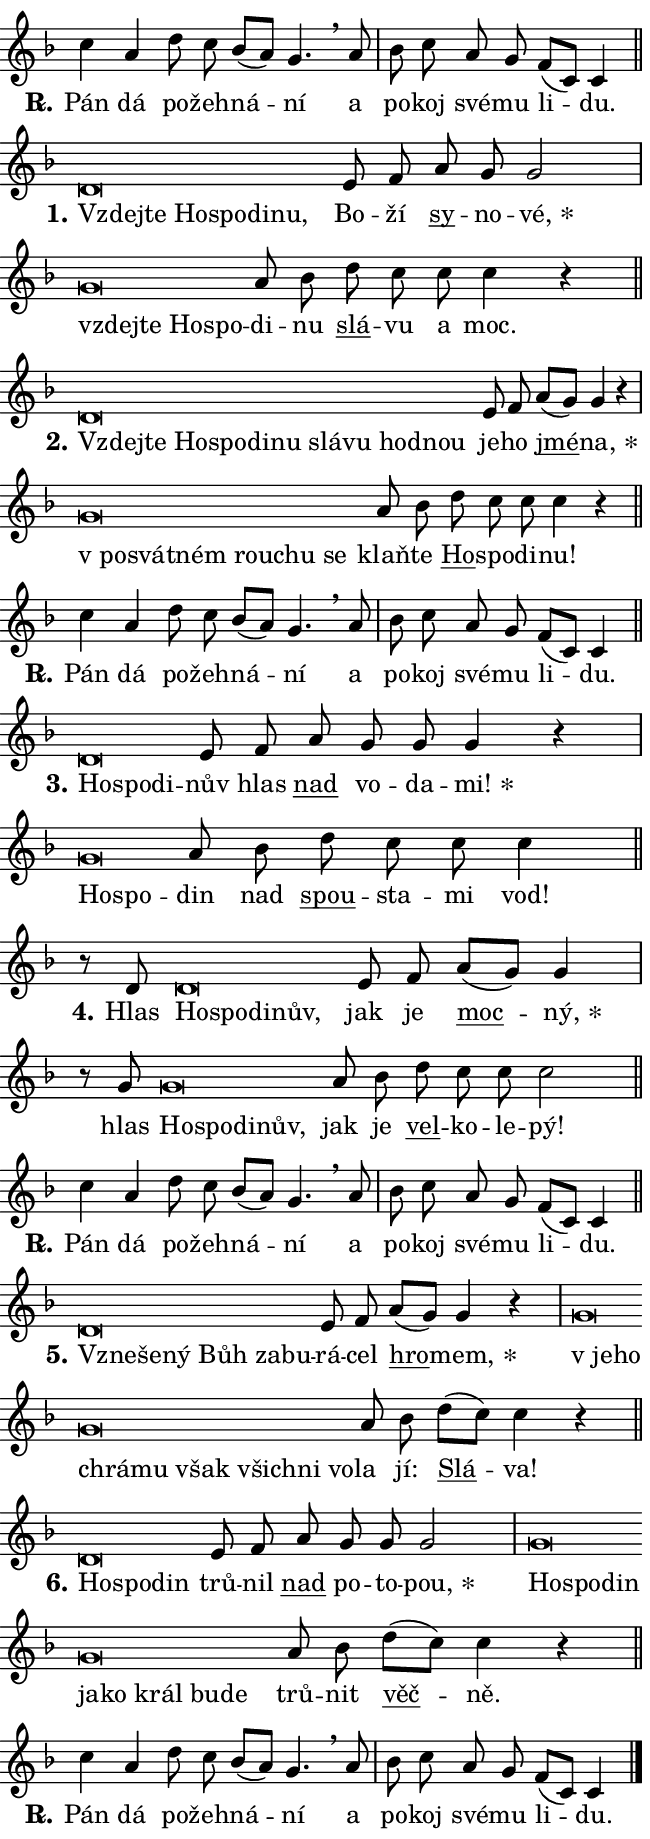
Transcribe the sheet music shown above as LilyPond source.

\version "2.24.0"
\header { tagline = "" }
\paper {
  indent = 0\cm
  top-margin = 0\cm
  right-margin = 0.13\cm % to fit lyric hyphens
  bottom-margin = 0\cm
  left-margin = 0\cm
  paper-width = 11\cm
  page-breaking = #ly:one-page-breaking
  system-system-spacing.basic-distance = #11
  score-system-spacing.basic-distance = #11
  ragged-last = ##f
}


%% Author: Thomas Morley
%% https://lists.gnu.org/archive/html/lilypond-user/2020-05/msg00002.html
#(define (line-position grob)
"Returns position of @var[grob} in current system:
   @code{'start}, if at first time-step
   @code{'end}, if at last time-step
   @code{'middle} otherwise
"
  (let* ((col (ly:item-get-column grob))
         (ln (ly:grob-object col 'left-neighbor))
         (rn (ly:grob-object col 'right-neighbor))
         (col-to-check-left (if (ly:grob? ln) ln col))
         (col-to-check-right (if (ly:grob? rn) rn col))
         (break-dir-left
           (and
             (ly:grob-property col-to-check-left 'non-musical #f)
             (ly:item-break-dir col-to-check-left)))
         (break-dir-right
           (and
             (ly:grob-property col-to-check-right 'non-musical #f)
             (ly:item-break-dir col-to-check-right))))
        (cond ((eqv? 1 break-dir-left) 'start)
              ((eqv? -1 break-dir-right) 'end)
              (else 'middle))))

#(define (tranparent-at-line-position vctor)
  (lambda (grob)
  "Relying on @code{line-position} select the relevant enry from @var{vctor}.
Used to determine transparency,"
    (case (line-position grob)
      ((end) (not (vector-ref vctor 0)))
      ((middle) (not (vector-ref vctor 1)))
      ((start) (not (vector-ref vctor 2))))))

noteHeadBreakVisibility =
#(define-music-function (break-visibility)(vector?)
"Makes @code{NoteHead}s transparent relying on @var{break-visibility}"
#{
  \override NoteHead.transparent =
    #(tranparent-at-line-position break-visibility)
#})

#(define delete-ledgers-for-transparent-note-heads
  (lambda (grob)
    "Reads whether a @code{NoteHead} is transparent.
If so this @code{NoteHead} is removed from @code{'note-heads} from
@var{grob}, which is supposed to be @code{LedgerLineSpanner}.
As a result ledgers are not printed for this @code{NoteHead}"
    (let* ((nhds-array (ly:grob-object grob 'note-heads))
           (nhds-list
             (if (ly:grob-array? nhds-array)
                 (ly:grob-array->list nhds-array)
                 '()))
           ;; Relies on the transparent-property being done before
           ;; Staff.LedgerLineSpanner.after-line-breaking is executed.
           ;; This is fragile ...
           (to-keep
             (remove
               (lambda (nhd)
                 (ly:grob-property nhd 'transparent #f))
               nhds-list)))
      ;; TODO find a better method to iterate over grob-arrays, similiar
      ;; to filter/remove etc for lists
      ;; For now rebuilt from scratch
      (set! (ly:grob-object grob 'note-heads)  '())
      (for-each
        (lambda (nhd)
          (ly:pointer-group-interface::add-grob grob 'note-heads nhd))
        to-keep))))

squashNotes = {
  \override NoteHead.X-extent = #'(-0.2 . 0.2)
  \override NoteHead.Y-extent = #'(-0.75 . 0)
  \override NoteHead.stencil =
    #(lambda (grob)
       (let ((pos (ly:grob-property grob 'staff-position)))
         (begin
           (if (< pos -7) (display "ERROR: Lower brevis then expected\n") (display ""))
           (if (<= pos -6) ly:text-interface::print ly:note-head::print))))
}
unSquashNotes = {
  \revert NoteHead.X-extent
  \revert NoteHead.Y-extent
  \revert NoteHead.stencil
}

hideNotes = \noteHeadBreakVisibility #begin-of-line-visible
unHideNotes = \noteHeadBreakVisibility #all-visible

% work-around for resetting accidentals
% https://lilypond.org/doc/v2.23/Documentation/notation/displaying-rhythms#unmetered-music
cadenzaMeasure = {
  \cadenzaOff
  \partial 1024 s1024
  \cadenzaOn
}

#(define-markup-command (accent layout props text) (markup?)
  "Underline accented syllable"
  (interpret-markup layout props
    #{\markup \override #'(offset . 4.3) \underline { #text }#}))

responsum = \markup \concat {
  "R" \hspace #-1.05 \path #0.1 #'((moveto 0 0.07) (lineto 0.9 0.8)) \hspace #0.05 "."
}

spaceSize = #0.6828661417322834 % exact space size for TeX Gyre Schola

\layout {
  \context {
    \Staff
    \remove "Time_signature_engraver"
    \override LedgerLineSpanner.after-line-breaking = #delete-ledgers-for-transparent-note-heads
  }
  \context {
    \Lyrics {
      \override LyricSpace.minimum-distance = \spaceSize
      \override LyricText.font-name = #"TeX Gyre Schola"
      \override LyricText.font-size = 1
      \override StanzaNumber.font-name = #"TeX Gyre Schola Bold"
      \override StanzaNumber.font-size = 1
    }
  }
  \context {
    \Score 
    \override NoteHead.text =
      #(lambda (grob) 
        (let ((pos (ly:grob-property grob 'staff-position)))
          #{\markup {
            \combine
              \halign #-0.55 \raise #(if (= pos -6) 0 0.5) \override #'(thickness . 2) \draw-line #'(3.2 . 0)
              \musicglyph "noteheads.sM1"
          }#}))
  }
}

% magnetic-lyrics.ily
%
%   written by
%     Jean Abou Samra <jean@abou-samra.fr>
%     Werner Lemberg <wl@gnu.org>
%
%   adapted by
%     Jiri Hon <jiri.hon@gmail.com>
%
% Version 2022-Apr-15

% https://www.mail-archive.com/lilypond-user@gnu.org/msg149350.html

#(define (Left_hyphen_pointer_engraver context)
   "Collect syllable-hyphen-syllable occurrences in lyrics and store
them in properties.  This engraver only looks to the left.  For
example, if the lyrics input is @code{foo -- bar}, it does the
following.

@itemize @bullet
@item
Set the @code{text} property of the @code{LyricHyphen} grob between
@q{foo} and @q{bar} to @code{foo}.

@item
Set the @code{left-hyphen} property of the @code{LyricText} grob with
text @q{foo} to the @code{LyricHyphen} grob between @q{foo} and
@q{bar}.
@end itemize

Use this auxiliary engraver in combination with the
@code{lyric-@/text::@/apply-@/magnetic-@/offset!} hook."
   (let ((hyphen #f)
         (text #f))
     (make-engraver
      (acknowledgers
       ((lyric-syllable-interface engraver grob source-engraver)
        (set! text grob)))
      (end-acknowledgers
       ((lyric-hyphen-interface engraver grob source-engraver)
        ;(when (not (grob::has-interface grob 'lyric-space-interface))
          (set! hyphen grob)));)
      ((stop-translation-timestep engraver)
       (when (and text hyphen)
         (ly:grob-set-object! text 'left-hyphen hyphen))
       (set! text #f)
       (set! hyphen #f)))))

#(define (lyric-text::apply-magnetic-offset! grob)
   "If the space between two syllables is less than the value in
property @code{LyricText@/.details@/.squash-threshold}, move the right
syllable to the left so that it gets concatenated with the left
syllable.

Use this function as a hook for
@code{LyricText@/.after-@/line-@/breaking} if the
@code{Left_@/hyphen_@/pointer_@/engraver} is active."
   (let ((hyphen (ly:grob-object grob 'left-hyphen #f)))
     (when hyphen
       (let ((left-text (ly:spanner-bound hyphen LEFT)))
         (when (grob::has-interface left-text 'lyric-syllable-interface)
           (let* ((common (ly:grob-common-refpoint grob left-text X))
                  (this-x-ext (ly:grob-extent grob common X))
                  (left-x-ext
                   (begin
                     ;; Trigger magnetism for left-text.
                     (ly:grob-property left-text 'after-line-breaking)
                     (ly:grob-extent left-text common X)))
                  ;; `delta` is the gap width between two syllables.
                  (delta (- (interval-start this-x-ext)
                            (interval-end left-x-ext)))
                  (details (ly:grob-property grob 'details))
                  (threshold (assoc-get 'squash-threshold details 0.2)))
             (when (< delta threshold)
               (let* (;; We have to manipulate the input text so that
                      ;; ligatures crossing syllable boundaries are not
                      ;; disabled.  For languages based on the Latin
                      ;; script this is essentially a beautification.
                      ;; However, for non-Western scripts it can be a
                      ;; necessity.
                      (lt (ly:grob-property left-text 'text))
                      (rt (ly:grob-property grob 'text))
                      (is-space (grob::has-interface hyphen 'lyric-space-interface))
                      (space (if is-space " " ""))
                      (extra-delta (if is-space spaceSize 0))
                      ;; Append new syllable.
                      (ltrt-space (if (and (string? lt) (string? rt))
                                (string-append lt space rt)
                                (make-concat-markup (list lt space rt))))
                      ;; Right-align `ltrt` to the right side.
                      (ltrt-space-markup (grob-interpret-markup
                               grob
                               (make-translate-markup
                                (cons (interval-length this-x-ext) 0)
                                (make-right-align-markup ltrt-space)))))
                 (begin
                   ;; Don't print `left-text`.
                   (ly:grob-set-property! left-text 'stencil #f)
                   ;; Set text and stencil (which holds all collected
                   ;; syllables so far) and shift it to the left.
                   (ly:grob-set-property! grob 'text ltrt-space)
                   (ly:grob-set-property! grob 'stencil ltrt-space-markup)
                   (ly:grob-translate-axis! grob (- (- delta extra-delta)) X))))))))))


#(define (lyric-hyphen::displace-bounds-first grob)
   ;; Make very sure this callback isn't triggered too early.
   (let ((left (ly:spanner-bound grob LEFT))
         (right (ly:spanner-bound grob RIGHT)))
     (ly:grob-property left 'after-line-breaking)
     (ly:grob-property right 'after-line-breaking)
     (ly:lyric-hyphen::print grob)))

squashThreshold = #0.4

\layout {
  \context {
    \Lyrics
    \consists #Left_hyphen_pointer_engraver
    \override LyricText.after-line-breaking =
      #lyric-text::apply-magnetic-offset!
    \override LyricHyphen.stencil = #lyric-hyphen::displace-bounds-first
    \override LyricText.details.squash-threshold = \squashThreshold
    \override LyricHyphen.minimum-distance = 0
    \override LyricHyphen.minimum-length = \squashThreshold
  }
}

squashText = \override LyricText.details.squash-threshold = 9999
unSquashText = \override LyricText.details.squash-threshold = \squashThreshold

leftText = \override LyricText.self-alignment-X = #LEFT
unLeftText = \revert LyricText.self-alignment-X

starOffset = #(lambda (grob) 
                (let ((x_offset (ly:self-alignment-interface::aligned-on-x-parent grob)))
                  (if (= x_offset 0) 0 (+ x_offset 1.2))))

star = #(define-music-function (syllable)(string?)
"Append star separator at the end of a syllable"
#{
  \once \override LyricText.X-offset = #starOffset
  \lyricmode { \markup {
    #syllable
    \override #'((font-name . "TeX Gyre Schola Bold")) \hspace #0.2 \lower #0.65 \larger "*"
  } }
#})

starAccent = #(define-music-function (syllable)(string?)
"Append star separator at the end of a syllable and make accent"
#{
  \once \override LyricText.X-offset = #starOffset
  \lyricmode { \markup {
    \accent #syllable
    \override #'((font-name . "TeX Gyre Schola Bold")) \hspace #0.2 \lower #0.65 \larger "*"
  } }
#})

breath = #(define-music-function (syllable)(string?)
"Append breathing indicator at the end of a syllable"
#{
  \lyricmode { \markup { #syllable "+" } }
#})

optionalBreath = #(define-music-function (syllable)(string?)
"Append optional breathing indicator at the end of a syllable"
#{
  \lyricmode { \markup { #syllable "(+)" } }
#})


\score {
    <<
        \new Voice = "melody" { \cadenzaOn \key f \major \relative { c''4 a d8 c bes[( a)] g4. \breathe a8 \cadenzaMeasure \bar "|" bes c \bar "" a g \bar "" f[( c)] c4 \cadenzaMeasure \bar "||" \break } }
        \new Lyrics \lyricsto "melody" { \lyricmode { \set stanza = \responsum
Pán dá po -- žeh -- ná -- ní a po -- koj své -- mu li -- du. } }
    >>
    \layout {}
}

\score {
    <<
        \new Voice = "melody" { \cadenzaOn \key f \major \relative { \squashNotes d'\breve*1/16 \hideNotes \breve*1/16 \bar "" \breve*1/16 \bar "" \breve*1/16 \bar "" \breve*1/16 \breve*1/16 \bar "" \unHideNotes \unSquashNotes e8 f \bar "" a g g2 \cadenzaMeasure \bar "|" \squashNotes g\breve*1/16 \hideNotes \breve*1/16 \bar "" \breve*1/16 \breve*1/16 \bar "" \unHideNotes \unSquashNotes a8 bes \bar "" d c c c4 r \cadenzaMeasure \bar "||" \break } }
        \new Lyrics \lyricsto "melody" { \lyricmode { \set stanza = "1."
\leftText Vzdej -- \squashText te Ho -- spo -- di -- nu, \unLeftText \unSquashText Bo -- ží \markup \accent sy -- no -- \star vé, \leftText vzdej -- \squashText te Ho -- spo -- \unLeftText \unSquashText di -- nu \markup \accent slá -- vu a moc. } }
    >>
    \layout {}
}

\score {
    <<
        \new Voice = "melody" { \cadenzaOn \key f \major \relative { \squashNotes d'\breve*1/16 \hideNotes \breve*1/16 \bar "" \breve*1/16 \bar "" \breve*1/16 \bar "" \breve*1/16 \bar "" \breve*1/16 \bar "" \breve*1/16 \bar "" \breve*1/16 \bar "" \breve*1/16 \breve*1/16 \bar "" \unHideNotes \unSquashNotes e8 f \bar "" a[( g)] g4 r \cadenzaMeasure \bar "|" \squashNotes g\breve*1/16 \hideNotes \breve*1/16 \bar "" \breve*1/16 \bar "" \breve*1/16 \bar "" \breve*1/16 \breve*1/16 \bar "" \unHideNotes \unSquashNotes a8 bes \bar "" d c c c4 r \cadenzaMeasure \bar "||" \break } }
        \new Lyrics \lyricsto "melody" { \lyricmode { \set stanza = "2."
\leftText Vzdej -- \squashText te Ho -- spo -- di -- nu slá -- vu hod -- nou \unLeftText \unSquashText je -- ho \markup \accent jmé -- \star na, \leftText "v po" -- \squashText svát -- ném rou -- chu se \unLeftText \unSquashText klaň -- te \markup \accent Ho -- spo -- di -- nu! } }
    >>
    \layout {}
}

\score {
    <<
        \new Voice = "melody" { \cadenzaOn \key f \major \relative { c''4 a d8 c bes[( a)] g4. \breathe a8 \cadenzaMeasure \bar "|" bes c \bar "" a g \bar "" f[( c)] c4 \cadenzaMeasure \bar "||" \break } }
        \new Lyrics \lyricsto "melody" { \lyricmode { \set stanza = \responsum
Pán dá po -- žeh -- ná -- ní a po -- koj své -- mu li -- du. } }
    >>
    \layout {}
}

\score {
    <<
        \new Voice = "melody" { \cadenzaOn \key f \major \relative { \squashNotes d'\breve*1/16 \hideNotes \breve*1/16 \breve*1/16 \bar "" \unHideNotes \unSquashNotes e8 f \bar "" a g g g4 r \cadenzaMeasure \bar "|" \squashNotes g\breve*1/16 \hideNotes \breve*1/16 \bar "" \unHideNotes \unSquashNotes a8 bes \bar "" d c c c4 \cadenzaMeasure \bar "||" \break } }
        \new Lyrics \lyricsto "melody" { \lyricmode { \set stanza = "3."
\leftText Ho -- \squashText spo -- di -- \unLeftText \unSquashText nův hlas \markup \accent nad vo -- da -- \star mi! \leftText Ho -- \squashText spo -- \unLeftText \unSquashText din nad \markup \accent spou -- sta -- mi vod! } }
    >>
    \layout {}
}

\score {
    <<
        \new Voice = "melody" { \cadenzaOn \key f \major \relative { r8 d' \squashNotes d\breve*1/16 \hideNotes \breve*1/16 \bar "" \breve*1/16 \breve*1/16 \bar "" \unHideNotes \unSquashNotes e8 f \bar "" a[( g)] g4 \cadenzaMeasure \bar "|" r8 g \squashNotes g\breve*1/16 \hideNotes \breve*1/16 \bar "" \breve*1/16 \breve*1/16 \bar "" \unHideNotes \unSquashNotes a8 bes \bar "" d c c c2 \cadenzaMeasure \bar "||" \break } }
        \new Lyrics \lyricsto "melody" { \lyricmode { \set stanza = "4."
Hlas \leftText Ho -- \squashText spo -- di -- nův, \unLeftText \unSquashText jak je \markup \accent moc -- \star ný, hlas \leftText Ho -- \squashText spo -- di -- nův, \unLeftText \unSquashText jak je \markup \accent vel -- ko -- le -- pý! } }
    >>
    \layout {}
}

\score {
    <<
        \new Voice = "melody" { \cadenzaOn \key f \major \relative { c''4 a d8 c bes[( a)] g4. \breathe a8 \cadenzaMeasure \bar "|" bes c \bar "" a g \bar "" f[( c)] c4 \cadenzaMeasure \bar "||" \break } }
        \new Lyrics \lyricsto "melody" { \lyricmode { \set stanza = \responsum
Pán dá po -- žeh -- ná -- ní a po -- koj své -- mu li -- du. } }
    >>
    \layout {}
}

\score {
    <<
        \new Voice = "melody" { \cadenzaOn \key f \major \relative { \squashNotes d'\breve*1/16 \hideNotes \breve*1/16 \bar "" \breve*1/16 \bar "" \breve*1/16 \bar "" \breve*1/16 \breve*1/16 \bar "" \unHideNotes \unSquashNotes e8 f \bar "" a[( g)] g4 r \cadenzaMeasure \bar "|" \squashNotes g\breve*1/16 \hideNotes \breve*1/16 \bar "" \breve*1/16 \bar "" \breve*1/16 \bar "" \breve*1/16 \bar "" \breve*1/16 \bar "" \breve*1/16 \breve*1/16 \bar "" \unHideNotes \unSquashNotes a8 bes \bar "" d[( c)] c4 r \cadenzaMeasure \bar "||" \break } }
        \new Lyrics \lyricsto "melody" { \lyricmode { \set stanza = "5."
\leftText Vzne -- \squashText še -- ný Bůh za -- bu -- \unLeftText \unSquashText rá -- cel \markup \accent hro -- \star mem, \leftText "v je" -- \squashText ho chrá -- mu však všich -- ni vo -- \unLeftText \unSquashText la jí: \markup \accent Slá -- va! } }
    >>
    \layout {}
}

\score {
    <<
        \new Voice = "melody" { \cadenzaOn \key f \major \relative { \squashNotes d'\breve*1/16 \hideNotes \breve*1/16 \breve*1/16 \bar "" \unHideNotes \unSquashNotes e8 f \bar "" a g g g2 \cadenzaMeasure \bar "|" \squashNotes g\breve*1/16 \hideNotes \breve*1/16 \bar "" \breve*1/16 \bar "" \breve*1/16 \bar "" \breve*1/16 \bar "" \breve*1/16 \bar "" \breve*1/16 \breve*1/16 \bar "" \unHideNotes \unSquashNotes a8 bes \bar "" d[( c)] c4 r \cadenzaMeasure \bar "||" \break } }
        \new Lyrics \lyricsto "melody" { \lyricmode { \set stanza = "6."
\leftText Ho -- \squashText spo -- din \unLeftText \unSquashText trů -- nil \markup \accent nad po -- to -- \star pou, \leftText Ho -- \squashText spo -- din ja -- ko král bu -- de \unLeftText \unSquashText trů -- nit \markup \accent věč -- ně. } }
    >>
    \layout {}
}

\score {
    <<
        \new Voice = "melody" { \cadenzaOn \key f \major \relative { c''4 a d8 c bes[( a)] g4. \breathe a8 \cadenzaMeasure \bar "|" bes c \bar "" a g \bar "" f[( c)] c4 \cadenzaMeasure \bar "||" \break } \bar "|." }
        \new Lyrics \lyricsto "melody" { \lyricmode { \set stanza = \responsum
Pán dá po -- žeh -- ná -- ní a po -- koj své -- mu li -- du. } }
    >>
    \layout {}
}
